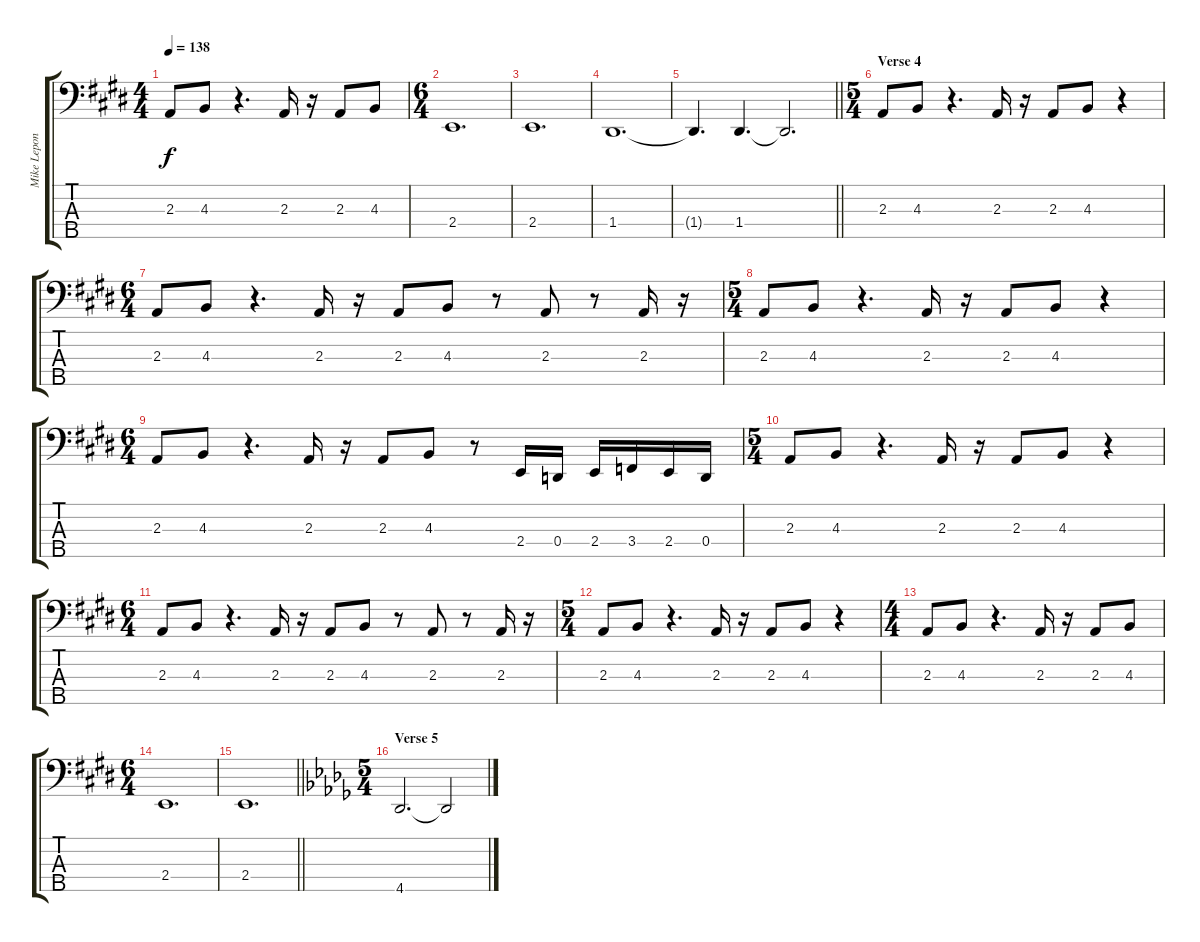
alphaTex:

\track ("Mike Lepond (bass)" "Mike Lepon") {instrument electricbassfinger}
\staff {score tabs}
\tuning (F2 C2 G1 D1 A0) {hide}
\ts (4 4)
\tempo 138
\clef f4
\ks c#minor
2.3.8{dy f} 4.3.8 r.4{d} 2.3.16 r.16 2.3.8 4.3.8 |
\ts (6 4)
2.4.1{d} |
2.4.1{d} |
1.4.1{d} |
\barLineRight lightlight
1.4{t}.4{d} 1.4.4{d} 1.4{t}.2{d} |
\ts (5 4)
\section ("" "Verse 4")
2.3.8 4.3.8 r.4{d} 2.3.16 r.16 2.3.8 4.3.8 r.4 |
\ts (6 4)
2.3.8 4.3.8 r.4{d} 2.3.16 r.16 2.3.8 4.3.8 r.8 2.3.8 r.8 2.3.16 r.16 |
\ts (5 4)
2.3.8 4.3.8 r.4{d} 2.3.16 r.16 2.3.8 4.3.8 r.4 |
\ts (6 4)
2.3.8 4.3.8 r.4{d} 2.3.16 r.16 2.3.8 4.3.8 r.8 2.4.16 0.4.16 2.4.16 3.4.16 2.4.16 0.4.16 |
\ts (5 4)
2.3.8 4.3.8 r.4{d} 2.3.16 r.16 2.3.8 4.3.8 r.4 |
\ts (6 4)
2.3.8 4.3.8 r.4{d} 2.3.16 r.16 2.3.8 4.3.8 r.8 2.3.8 r.8 2.3.16 r.16 |
\ts (5 4)
2.3.8 4.3.8 r.4{d} 2.3.16 r.16 2.3.8 4.3.8 r.4 |
\ts (4 4)
2.3.8 4.3.8 r.4{d} 2.3.16 r.16 2.3.8 4.3.8 |
\ts (6 4)
2.4.1{d} |
\barLineRight lightlight
2.4.1{d} |
\ts (5 4)
\section ("" "Verse 5")
\ks bbminor
4.5.2{d} 4.5{t}.2
